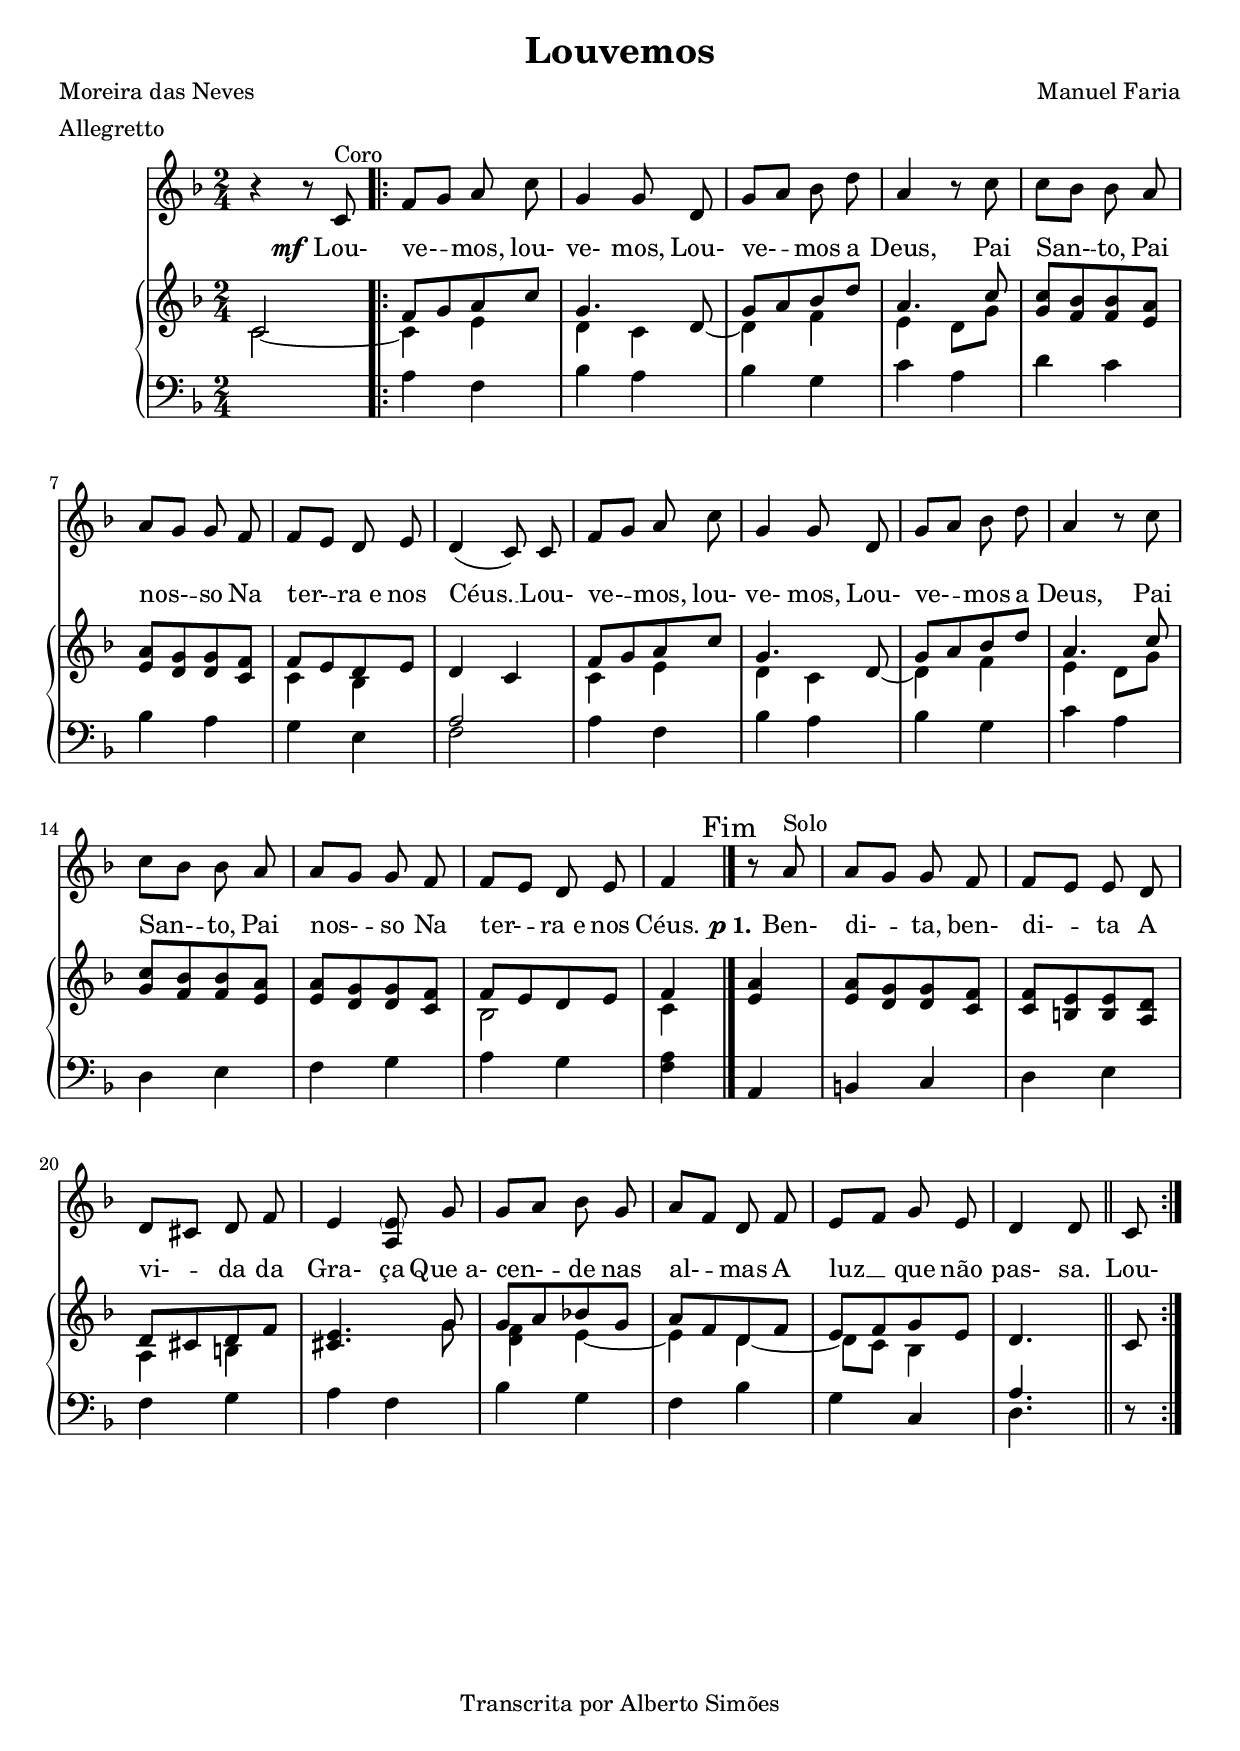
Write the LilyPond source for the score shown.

\version "2.14.0"

\header {
  title = "Louvemos"
  composer = "Manuel Faria"
  poet = "Moreira das Neves"
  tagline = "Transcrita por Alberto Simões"
  meter = "Allegretto"
  ocasioes = "accaodegracas"
  seccao   = "accaodegracas"
}

ignore = { \once \override NoteColumn #'ignore-collision = ##t }
stemOff = { 
  \ignore \once \override Stem #'transparent = ##t }

global = {
  \key f \major
  \time 2/4
}

melody = \relative c' {
  \global
  \clef treble
  \autoBeamOff
  
  r4 r8 c^\markup{Coro}
  \repeat volta 2 {
    f8[ g] a c | g4 g8 d | g[ a] bes d | a4 r8 c |
    c[ bes] bes8 a | a[ g] g f | f[ e] d e | d4( c8) c | f[ g] a c |
    g4 g8 d | g[ a] bes d | a4 r8 c | c[ bes] bes a | a[ g] g f |
    f[ e] d e | f4 \mark \markup {"Fim"} \bar "|." r8 a^\markup{Solo}
    a[ g] g f | f[ e] e d | d[ cis] d f | 
    e4 <a, \parenthesize  e'>8 g' | g[ a] bes g | a8[ f] d f|e[ f] g e|d4 d8
    \bar "||" c8
  }
}

text = {
  \set stanza = \markup { \dynamic "mf" }
  \lyricmode {
    Lou- ve- -- mos, lou- ve- mos,
    Lou- ve- -- mos a Deus,
    Pai San- -- to, Pai nos- -- so Na ter- -- ra_e nos Céus. __

    Lou- ve- -- mos, lou- ve- mos,
    Lou- ve- -- mos a Deus,
    Pai San- -- to, Pai nos- -- so Na ter- -- ra_e nos Céus.
  }
  \set stanza = \markup { \dynamic p 1. }
  \lyricmode {
    Ben- di- -- ta, ben- di- -- ta
    A vi- -- da da Gra- ça
    Que_a- cen- -- de nas al- -- mas 
    A luz __ que não pas- sa. Lou-
  }
}


upperA = \relative c' {
  \voiceOne

  c2 \repeat volta 2{
    f8[ g a c] | g4. \tieDown d8 ~ | <<
      {  {\stemOff d4}  s }
      \new Voice { \stemUp g8[ a bes d] }
    >>
    \stemUp
    |a4. c8|
    <g c>[ <f bes> q <e a>] | q[ <d g> q <c f>] |f[ e d e]|d4 c|f8[ g a c]|
    g4. d8~|
 <<
      {  {\stemOff d4}  s }
      \new Voice { \stemUp g8[ a bes d] }
    >>
    \stemUp                                 
    |a4. c8|<g c>[ <f bes> q <e a>] | <e a>[ <d g> q <c f>]|
    f8[ e d e] | f4\bar "|." <e a>4 | <e a>8[ <d g> q <c f>]|<c f>[ <b e> q <a d>]|
    d[ cis d f] |<cis e>4. g'8|g[ a bes! g]|a[ f d f]|e[ f g e] | d4. \bar "||" c8
  }
}


upperB = \relative c' {
  \voiceTwo

  c2 ~ \repeat volta 2 {
    c4 e|d c|d f|e d8[ g]|
    s2|s2|c,4 bes|\change Staff="lower" \stemUp a2
    \change Staff="upper" \stemDown c4 e|
    d c|d f|e d8[ g]|s2|s2|
    bes,2|c4 \bar "|." s4|s2|s2|a4 b|
    s4. g'8| <d f>4 e~|e d~|d8[ c] bes4|
    \change Staff="lower" \stemUp a4. s8
  }
}

upper = {
  \global
  \clef treble
  << \new Voice = "melB" \upperA 
     \new Voice \upperB >>
}


lower = {
  \global
  \clef bass
  \relative c' {
    s2 \repeat volta 2 {
      a4 f | bes a | bes g | c a |
      d c|bes a|g e|f2|a4 f|
      bes a|bes g|c a|d, e|f g|
      a g | <f a> \bar "|." a, | b c | d e|f g|
      a f|bes g|f bes|g c, |d4. \bar "||" r8
    }
  }
}


\score {
  <<
    \new Voice = "mel" \melody
    \new PianoStaff <<
      \new Staff = "upper" \upper
      \new Staff = "lower" \lower
    >>
    \new Lyrics \with { alignAboveContext = "upper" }
                { \lyricsto "mel" \text}
  >>
  \layout {
    \context {
      \Staff \RemoveEmptyStaves       
      % \override VerticalAxisGroup #'remove-first = ##t
    }
    % \context {
    %   \PianoStaff
    %   \override StaffGrouper #'staff-staff-spacing #'minimum-distance = #10
    % }

    % \context {
    %   \Score
    %   \override StaffGrouper #'staff-staff-spacing #'padding = #0
    %   \override StaffGrouper #'staff-staff-spacing #'basic-distance = #0
    %   \override StaffGrouper #'staffgroup-staff-spacing  #'basic-distance = #0
    % }

    % #(layout-set-staff-size 18)
  }
  \midi {
    \context {
      \Score
      tempoWholesPerMinute = #(ly:make-moment 80 4)
    }
  }
}


